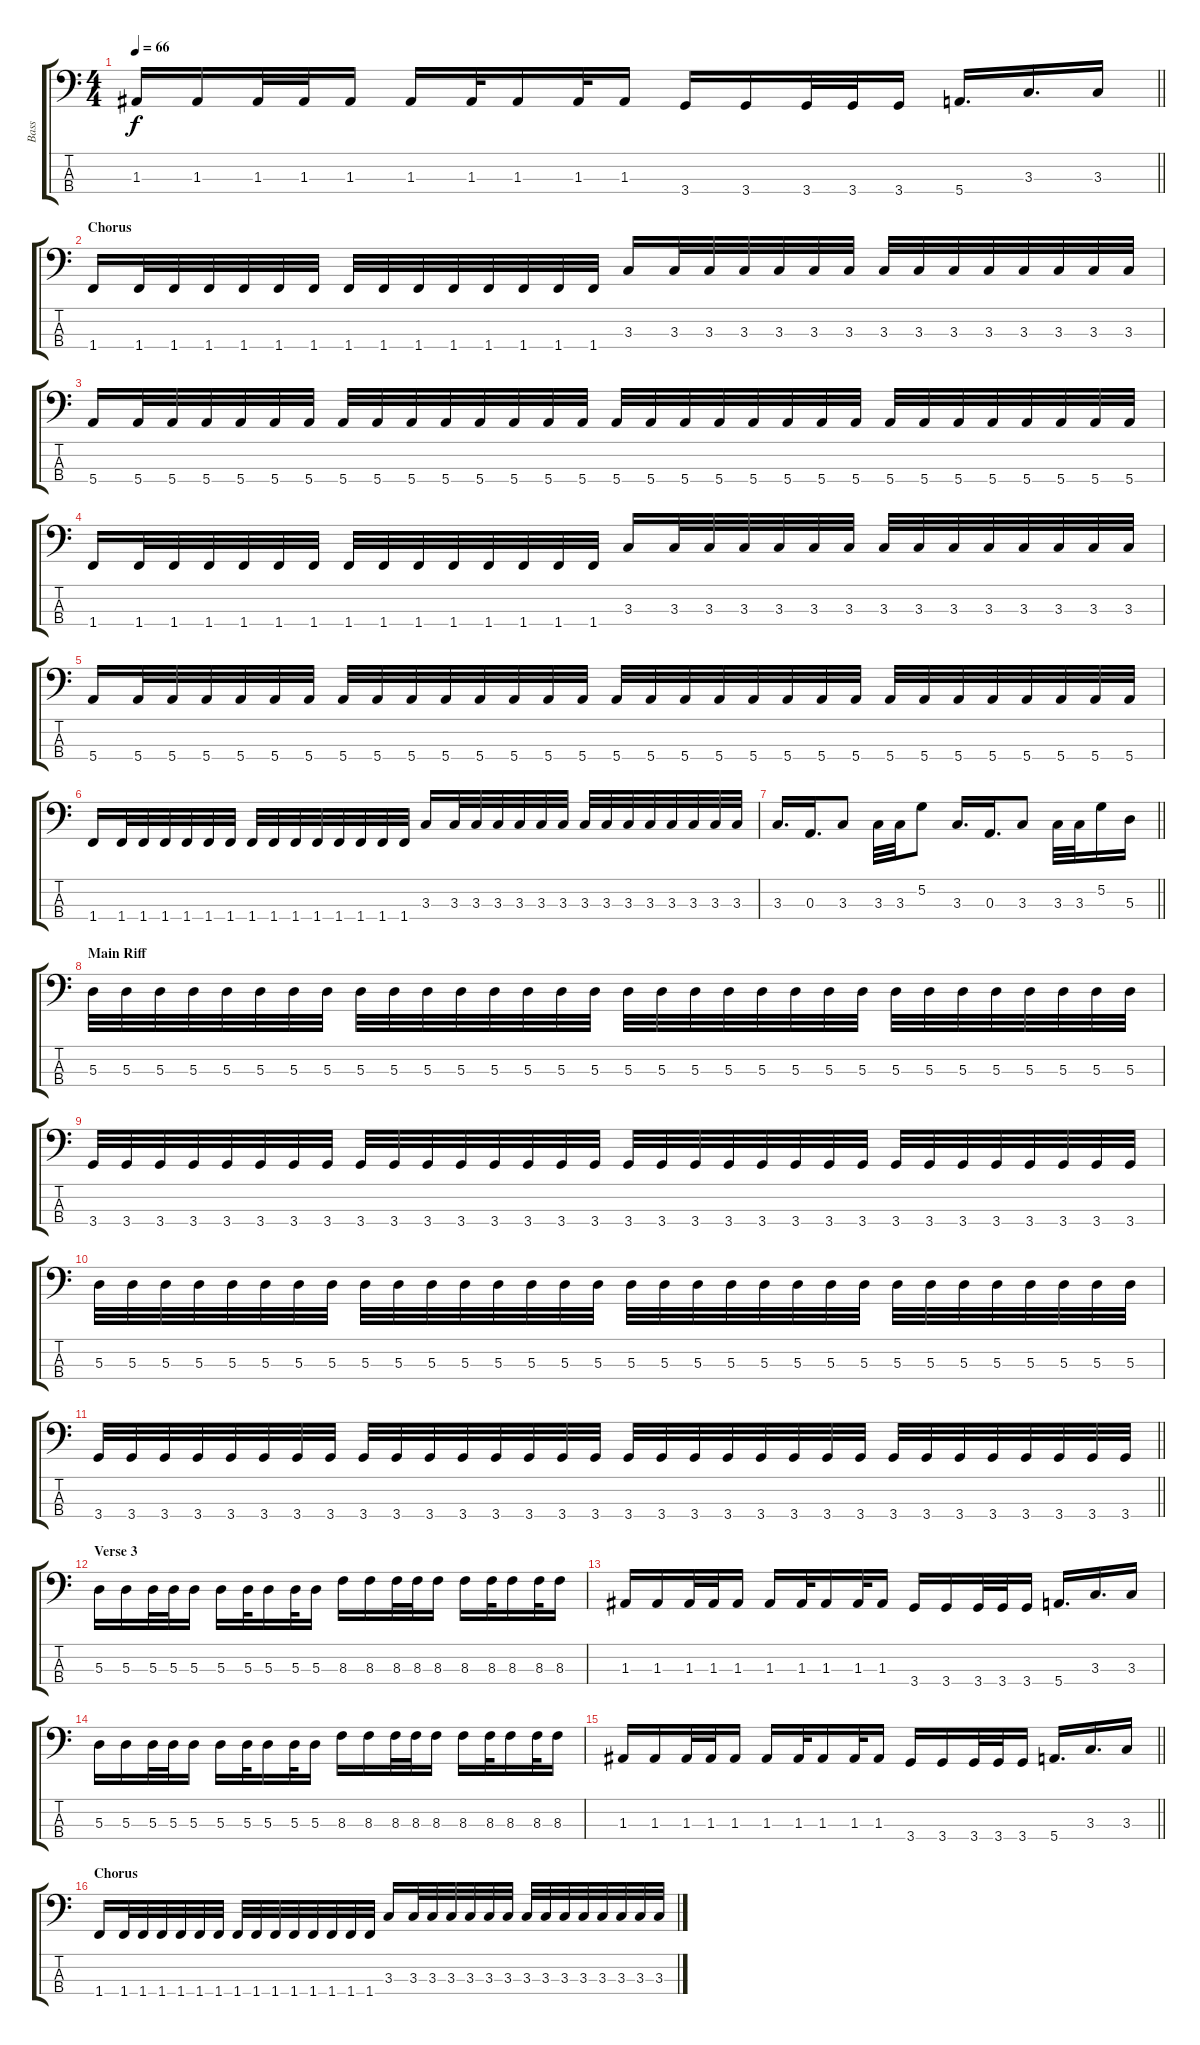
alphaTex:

\track ("Bass" "Bass") {instrument electricbassfinger}
\staff {score tabs}
\tuning (G2 D2 A1 E1) {hide}
\ts (4 4)
\tempo 66
\clef f4
\barLineRight lightlight
\ks c
1.3.16{dy f} 1.3.16 1.3.32 1.3.32 1.3.16 1.3.16 1.3.32 1.3.16 1.3.32 1.3.16 3.4.16 3.4.16 3.4.32 3.4.32 3.4.16 5.4.16{d} 3.3.16{d} 3.3.16 |
\section ("" "Chorus")
1.4.16 1.4.32 1.4.32 1.4.32 1.4.32 1.4.32 1.4.32 1.4.32 1.4.32 1.4.32 1.4.32 1.4.32 1.4.32 1.4.32 1.4.32 3.3.16 3.3.32 3.3.32 3.3.32 3.3.32 3.3.32 3.3.32 3.3.32 3.3.32 3.3.32 3.3.32 3.3.32 3.3.32 3.3.32 3.3.32 |
5.4.16 5.4.32 5.4.32 5.4.32 5.4.32 5.4.32 5.4.32 5.4.32 5.4.32 5.4.32 5.4.32 5.4.32 5.4.32 5.4.32 5.4.32 5.4.32 5.4.32 5.4.32 5.4.32 5.4.32 5.4.32 5.4.32 5.4.32 5.4.32 5.4.32 5.4.32 5.4.32 5.4.32 5.4.32 5.4.32 5.4.32 |
1.4.16 1.4.32 1.4.32 1.4.32 1.4.32 1.4.32 1.4.32 1.4.32 1.4.32 1.4.32 1.4.32 1.4.32 1.4.32 1.4.32 1.4.32 3.3.16 3.3.32 3.3.32 3.3.32 3.3.32 3.3.32 3.3.32 3.3.32 3.3.32 3.3.32 3.3.32 3.3.32 3.3.32 3.3.32 3.3.32 |
5.4.16 5.4.32 5.4.32 5.4.32 5.4.32 5.4.32 5.4.32 5.4.32 5.4.32 5.4.32 5.4.32 5.4.32 5.4.32 5.4.32 5.4.32 5.4.32 5.4.32 5.4.32 5.4.32 5.4.32 5.4.32 5.4.32 5.4.32 5.4.32 5.4.32 5.4.32 5.4.32 5.4.32 5.4.32 5.4.32 5.4.32 |
1.4.16 1.4.32 1.4.32 1.4.32 1.4.32 1.4.32 1.4.32 1.4.32 1.4.32 1.4.32 1.4.32 1.4.32 1.4.32 1.4.32 1.4.32 3.3.16 3.3.32 3.3.32 3.3.32 3.3.32 3.3.32 3.3.32 3.3.32 3.3.32 3.3.32 3.3.32 3.3.32 3.3.32 3.3.32 3.3.32 |
\barLineRight lightlight
3.3.16{d} 0.3.16{d} 3.3.8 3.3.32 3.3.32 5.2.8 3.3.16{d} 0.3.16{d} 3.3.8 3.3.32 3.3.32 5.2.16 5.3.16 |
\section ("" "Main Riff")
5.3.32 5.3.32 5.3.32 5.3.32 5.3.32 5.3.32 5.3.32 5.3.32 5.3.32 5.3.32 5.3.32 5.3.32 5.3.32 5.3.32 5.3.32 5.3.32 5.3.32 5.3.32 5.3.32 5.3.32 5.3.32 5.3.32 5.3.32 5.3.32 5.3.32 5.3.32 5.3.32 5.3.32 5.3.32 5.3.32 5.3.32 5.3.32 |
3.4.32 3.4.32 3.4.32 3.4.32 3.4.32 3.4.32 3.4.32 3.4.32 3.4.32 3.4.32 3.4.32 3.4.32 3.4.32 3.4.32 3.4.32 3.4.32 3.4.32 3.4.32 3.4.32 3.4.32 3.4.32 3.4.32 3.4.32 3.4.32 3.4.32 3.4.32 3.4.32 3.4.32 3.4.32 3.4.32 3.4.32 3.4.32 |
5.3.32 5.3.32 5.3.32 5.3.32 5.3.32 5.3.32 5.3.32 5.3.32 5.3.32 5.3.32 5.3.32 5.3.32 5.3.32 5.3.32 5.3.32 5.3.32 5.3.32 5.3.32 5.3.32 5.3.32 5.3.32 5.3.32 5.3.32 5.3.32 5.3.32 5.3.32 5.3.32 5.3.32 5.3.32 5.3.32 5.3.32 5.3.32 |
\barLineRight lightlight
3.4.32 3.4.32 3.4.32 3.4.32 3.4.32 3.4.32 3.4.32 3.4.32 3.4.32 3.4.32 3.4.32 3.4.32 3.4.32 3.4.32 3.4.32 3.4.32 3.4.32 3.4.32 3.4.32 3.4.32 3.4.32 3.4.32 3.4.32 3.4.32 3.4.32 3.4.32 3.4.32 3.4.32 3.4.32 3.4.32 3.4.32 3.4.32 |
\section ("" "Verse 3")
5.3.16 5.3.16 5.3.32 5.3.32 5.3.16 5.3.16 5.3.32 5.3.16 5.3.32 5.3.16 8.3.16 8.3.16 8.3.32 8.3.32 8.3.16 8.3.16 8.3.32 8.3.16 8.3.32 8.3.16 |
1.3.16 1.3.16 1.3.32 1.3.32 1.3.16 1.3.16 1.3.32 1.3.16 1.3.32 1.3.16 3.4.16 3.4.16 3.4.32 3.4.32 3.4.16 5.4.16{d} 3.3.16{d} 3.3.16 |
5.3.16 5.3.16 5.3.32 5.3.32 5.3.16 5.3.16 5.3.32 5.3.16 5.3.32 5.3.16 8.3.16 8.3.16 8.3.32 8.3.32 8.3.16 8.3.16 8.3.32 8.3.16 8.3.32 8.3.16 |
\barLineRight lightlight
1.3.16 1.3.16 1.3.32 1.3.32 1.3.16 1.3.16 1.3.32 1.3.16 1.3.32 1.3.16 3.4.16 3.4.16 3.4.32 3.4.32 3.4.16 5.4.16{d} 3.3.16{d} 3.3.16 |
\section ("" "Chorus")
1.4.16 1.4.32 1.4.32 1.4.32 1.4.32 1.4.32 1.4.32 1.4.32 1.4.32 1.4.32 1.4.32 1.4.32 1.4.32 1.4.32 1.4.32 3.3.16 3.3.32 3.3.32 3.3.32 3.3.32 3.3.32 3.3.32 3.3.32 3.3.32 3.3.32 3.3.32 3.3.32 3.3.32 3.3.32 3.3.32
